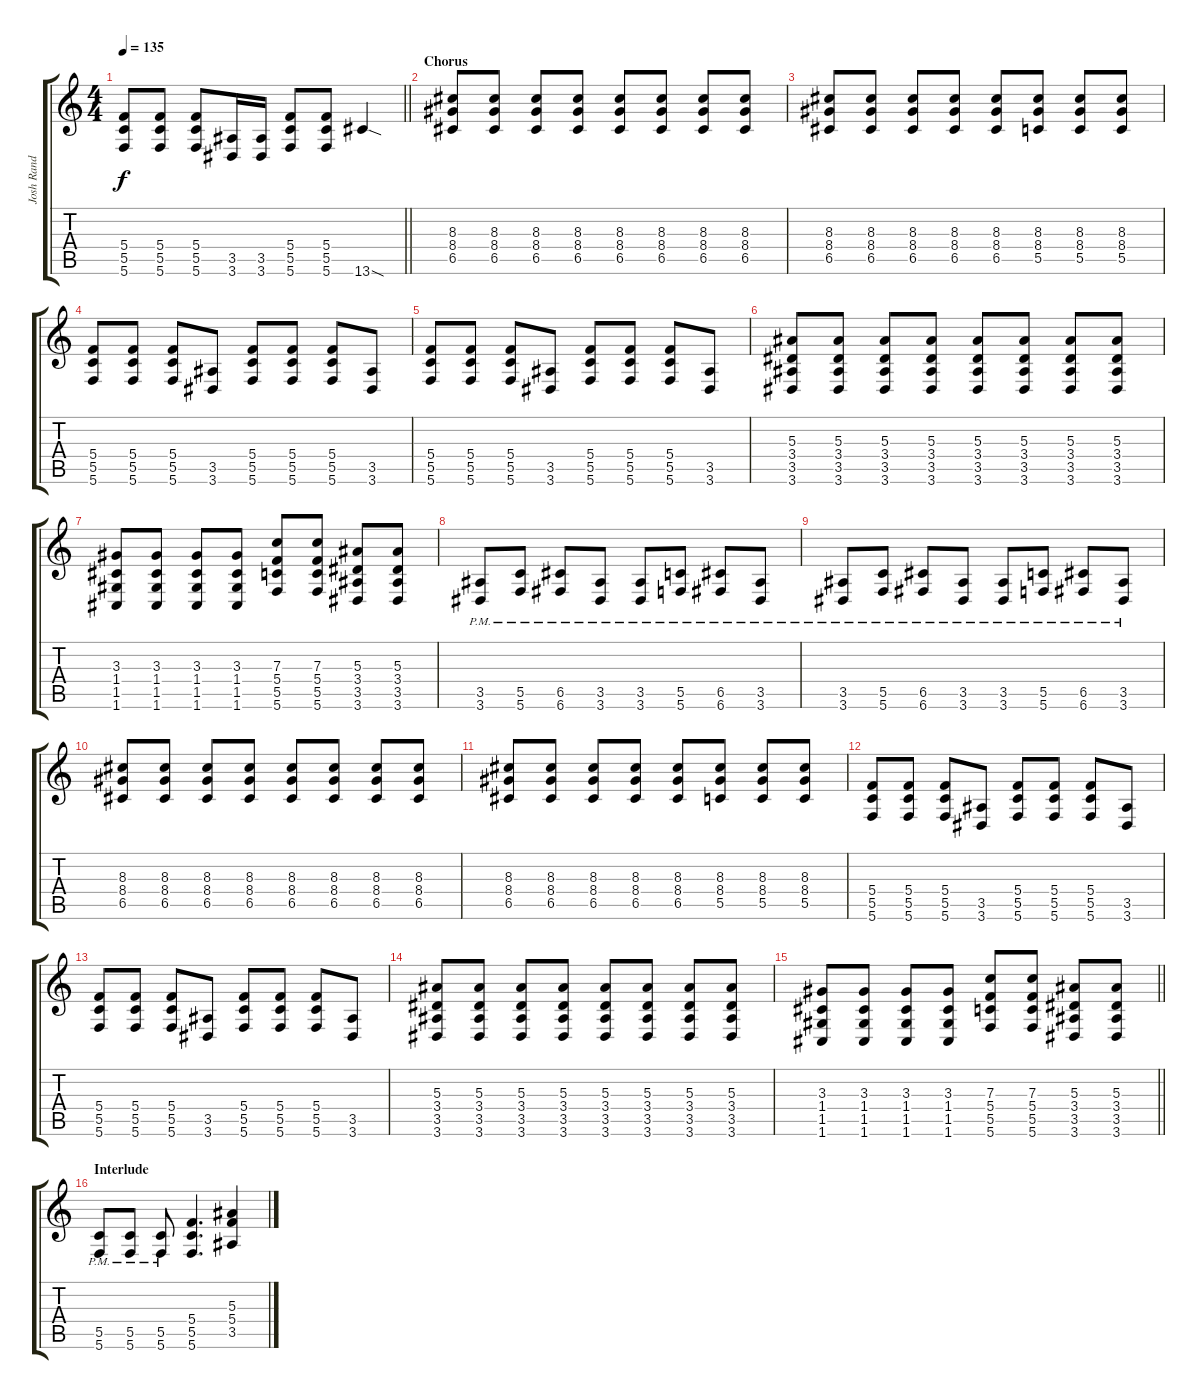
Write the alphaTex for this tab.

\track ("Josh Rand Lead Guitar" "Josh Rand ") {instrument distortionguitar}
\staff {score tabs}
\tuning (D4 A3 F3 C3 G2 C2) {hide}
\ts (4 4)
\tempo 135
\clef g2
\barLineRight lightlight
\ks c
(5.4 5.5 5.6).8{dy f} (5.4 5.5 5.6).8 (5.4 5.5 5.6).8 (3.5 3.6).16 (3.5 3.6).16 (5.4 5.5 5.6).8 (5.4 5.5 5.6).8 13.6{sod}.4 |
\section ("" "Chorus")
(8.3 8.4 6.5).8 (8.3 8.4 6.5).8 (8.3 8.4 6.5).8 (8.3 8.4 6.5).8 (8.3 8.4 6.5).8 (8.3 8.4 6.5).8 (8.3 8.4 6.5).8 (8.3 8.4 6.5).8 |
(8.3 8.4 6.5).8 (8.3 8.4 6.5).8 (8.3 8.4 6.5).8 (8.3 8.4 6.5).8 (8.3 8.4 6.5).8 (8.3 8.4 5.5).8 (8.3 8.4 5.5).8 (8.3 8.4 5.5).8 |
(5.4 5.5 5.6).8 (5.4 5.5 5.6).8 (5.4 5.5 5.6).8 (3.5 3.6).8 (5.4 5.5 5.6).8 (5.4 5.5 5.6).8 (5.4 5.5 5.6).8 (3.5 3.6).8 |
(5.4 5.5 5.6).8 (5.4 5.5 5.6).8 (5.4 5.5 5.6).8 (3.5 3.6).8 (5.4 5.5 5.6).8 (5.4 5.5 5.6).8 (5.4 5.5 5.6).8 (3.5 3.6).8 |
(5.3 3.4 3.5 3.6).8 (5.3 3.4 3.5 3.6).8 (5.3 3.4 3.5 3.6).8 (5.3 3.4 3.5 3.6).8 (5.3 3.4 3.5 3.6).8 (5.3 3.4 3.5 3.6).8 (5.3 3.4 3.5 3.6).8 (5.3 3.4 3.5 3.6).8 |
(3.3 1.4 1.5 1.6).8 (3.3 1.4 1.5 1.6).8 (3.3 1.4 1.5 1.6).8 (3.3 1.4 1.5 1.6).8 (7.3 5.4 5.5 5.6).8 (7.3 5.4 5.5 5.6).8 (5.3 3.4 3.5 3.6).8 (5.3 3.4 3.5 3.6).8 |
(3.5{pm} 3.6{pm}).8 (5.5{pm} 5.6{pm}).8 (6.5{pm} 6.6{pm}).8 (3.5{pm} 3.6{pm}).8 (3.5{pm} 3.6{pm}).8 (5.5{pm} 5.6{pm}).8 (6.5{pm} 6.6{pm}).8 (3.5{pm} 3.6{pm}).8 |
(3.5{pm} 3.6{pm}).8 (5.5{pm} 5.6{pm}).8 (6.5{pm} 6.6{pm}).8 (3.5{pm} 3.6{pm}).8 (3.5{pm} 3.6{pm}).8 (5.5{pm} 5.6{pm}).8 (6.5{pm} 6.6{pm}).8 (3.5{pm} 3.6{pm}).8 |
(8.3 8.4 6.5).8 (8.3 8.4 6.5).8 (8.3 8.4 6.5).8 (8.3 8.4 6.5).8 (8.3 8.4 6.5).8 (8.3 8.4 6.5).8 (8.3 8.4 6.5).8 (8.3 8.4 6.5).8 |
(8.3 8.4 6.5).8 (8.3 8.4 6.5).8 (8.3 8.4 6.5).8 (8.3 8.4 6.5).8 (8.3 8.4 6.5).8 (8.3 8.4 5.5).8 (8.3 8.4 5.5).8 (8.3 8.4 5.5).8 |
(5.4 5.5 5.6).8 (5.4 5.5 5.6).8 (5.4 5.5 5.6).8 (3.5 3.6).8 (5.4 5.5 5.6).8 (5.4 5.5 5.6).8 (5.4 5.5 5.6).8 (3.5 3.6).8 |
(5.4 5.5 5.6).8 (5.4 5.5 5.6).8 (5.4 5.5 5.6).8 (3.5 3.6).8 (5.4 5.5 5.6).8 (5.4 5.5 5.6).8 (5.4 5.5 5.6).8 (3.5 3.6).8 |
(5.3 3.4 3.5 3.6).8 (5.3 3.4 3.5 3.6).8 (5.3 3.4 3.5 3.6).8 (5.3 3.4 3.5 3.6).8 (5.3 3.4 3.5 3.6).8 (5.3 3.4 3.5 3.6).8 (5.3 3.4 3.5 3.6).8 (5.3 3.4 3.5 3.6).8 |
\barLineRight lightlight
(3.3 1.4 1.5 1.6).8 (3.3 1.4 1.5 1.6).8 (3.3 1.4 1.5 1.6).8 (3.3 1.4 1.5 1.6).8 (7.3 5.4 5.5 5.6).8 (7.3 5.4 5.5 5.6).8 (5.3 3.4 3.5 3.6).8 (5.3 3.4 3.5 3.6).8 |
\section ("" "Interlude")
(5.5{pm} 5.6{pm}).8 (5.5{pm} 5.6{pm}).8 (5.5{pm} 5.6{pm}).8 (5.4 5.5 5.6).4{d} (5.3 5.4 3.5).4
